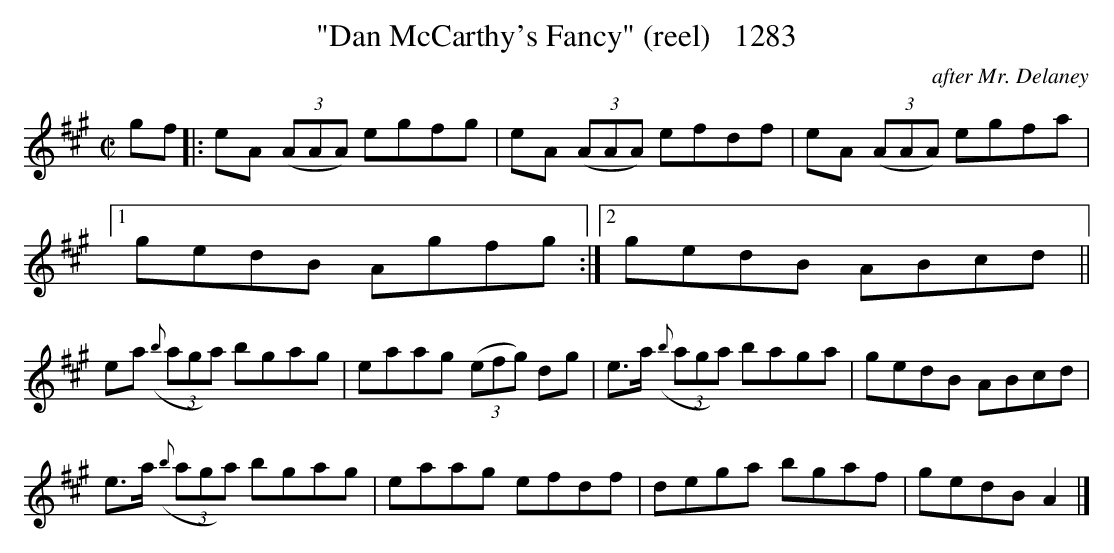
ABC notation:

X:1
T:"Dan McCarthy's Fancy" (reel)   1283
C:after Mr. Delaney
BRENNAN July 2003 (HTTP://WWW.SOSYOURMOM.COM)
M:C|
L:1/8
K:A
gf|:eA (3(AAA) egfg|eA (3(AAA) efdf|eA  (3(AAA) egfa|
[1gedB Agfg:|[2gedB ABcd||
ea ((3{b}aga) bgag|eaag (3(efg) dg|e3/2a/2 ((3{b}aga) baga|gedB ABcd|
e3/2a/2 ((3{b}aga) bgag|eaag efdf|dega bgaf|gedB A2|]
